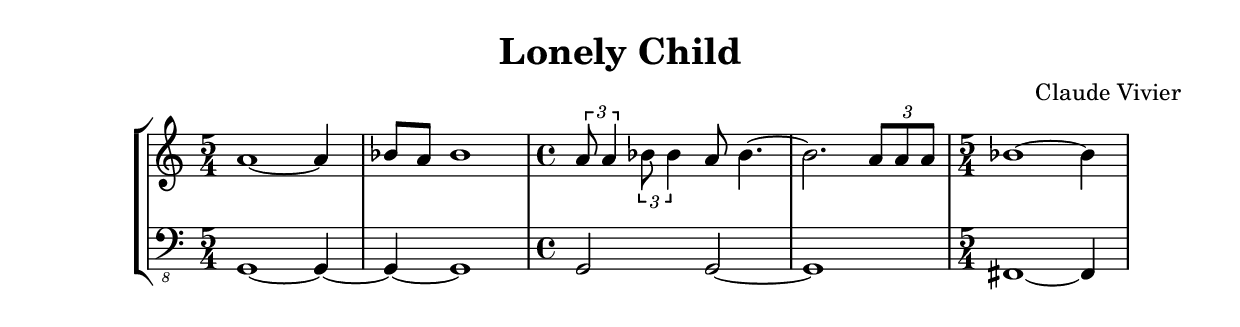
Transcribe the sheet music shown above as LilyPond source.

\version "2.23.80"
\language "english"

\header {
  title = "Lonely Child"
  composer = "Claude Vivier"
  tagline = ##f
}

structure = {
  \time 5/4
  \repeat unfold 2 {
    s1 s4 |
  }
  \time 4/4
  s1 * 2 |
  \time 5/4
  s1 s4 |
}

melody = \relative c'' {
  a1~ a4 |
  bf8 a bf1 |
  \tuplet 3/2 { a8 a4 }
  \tuplet 3/2 { bf8 bf4 }
  a8 bf4.~ |
  bf2.
  \tuplet 3/2 { a8 a a }
  bf1~ bf4 |
}

bass = \relative c, {
  \clef "bass_8"
  g1~ g4~ |
  g~ g1 |
  g2 g~ |
  g1 |
  fs~ fs4 |
}

melody = {
  <<
    \melody
    \structure
  >>
}

bass = {
  <<
    \bass
    \structure
  >>
}

\score {
  \new StaffGroup {
    <<
      \new Staff = "melody" {
        \melody
      }
      \new Staff = "bass" {
        \bass
      }
    >>
  }
}
